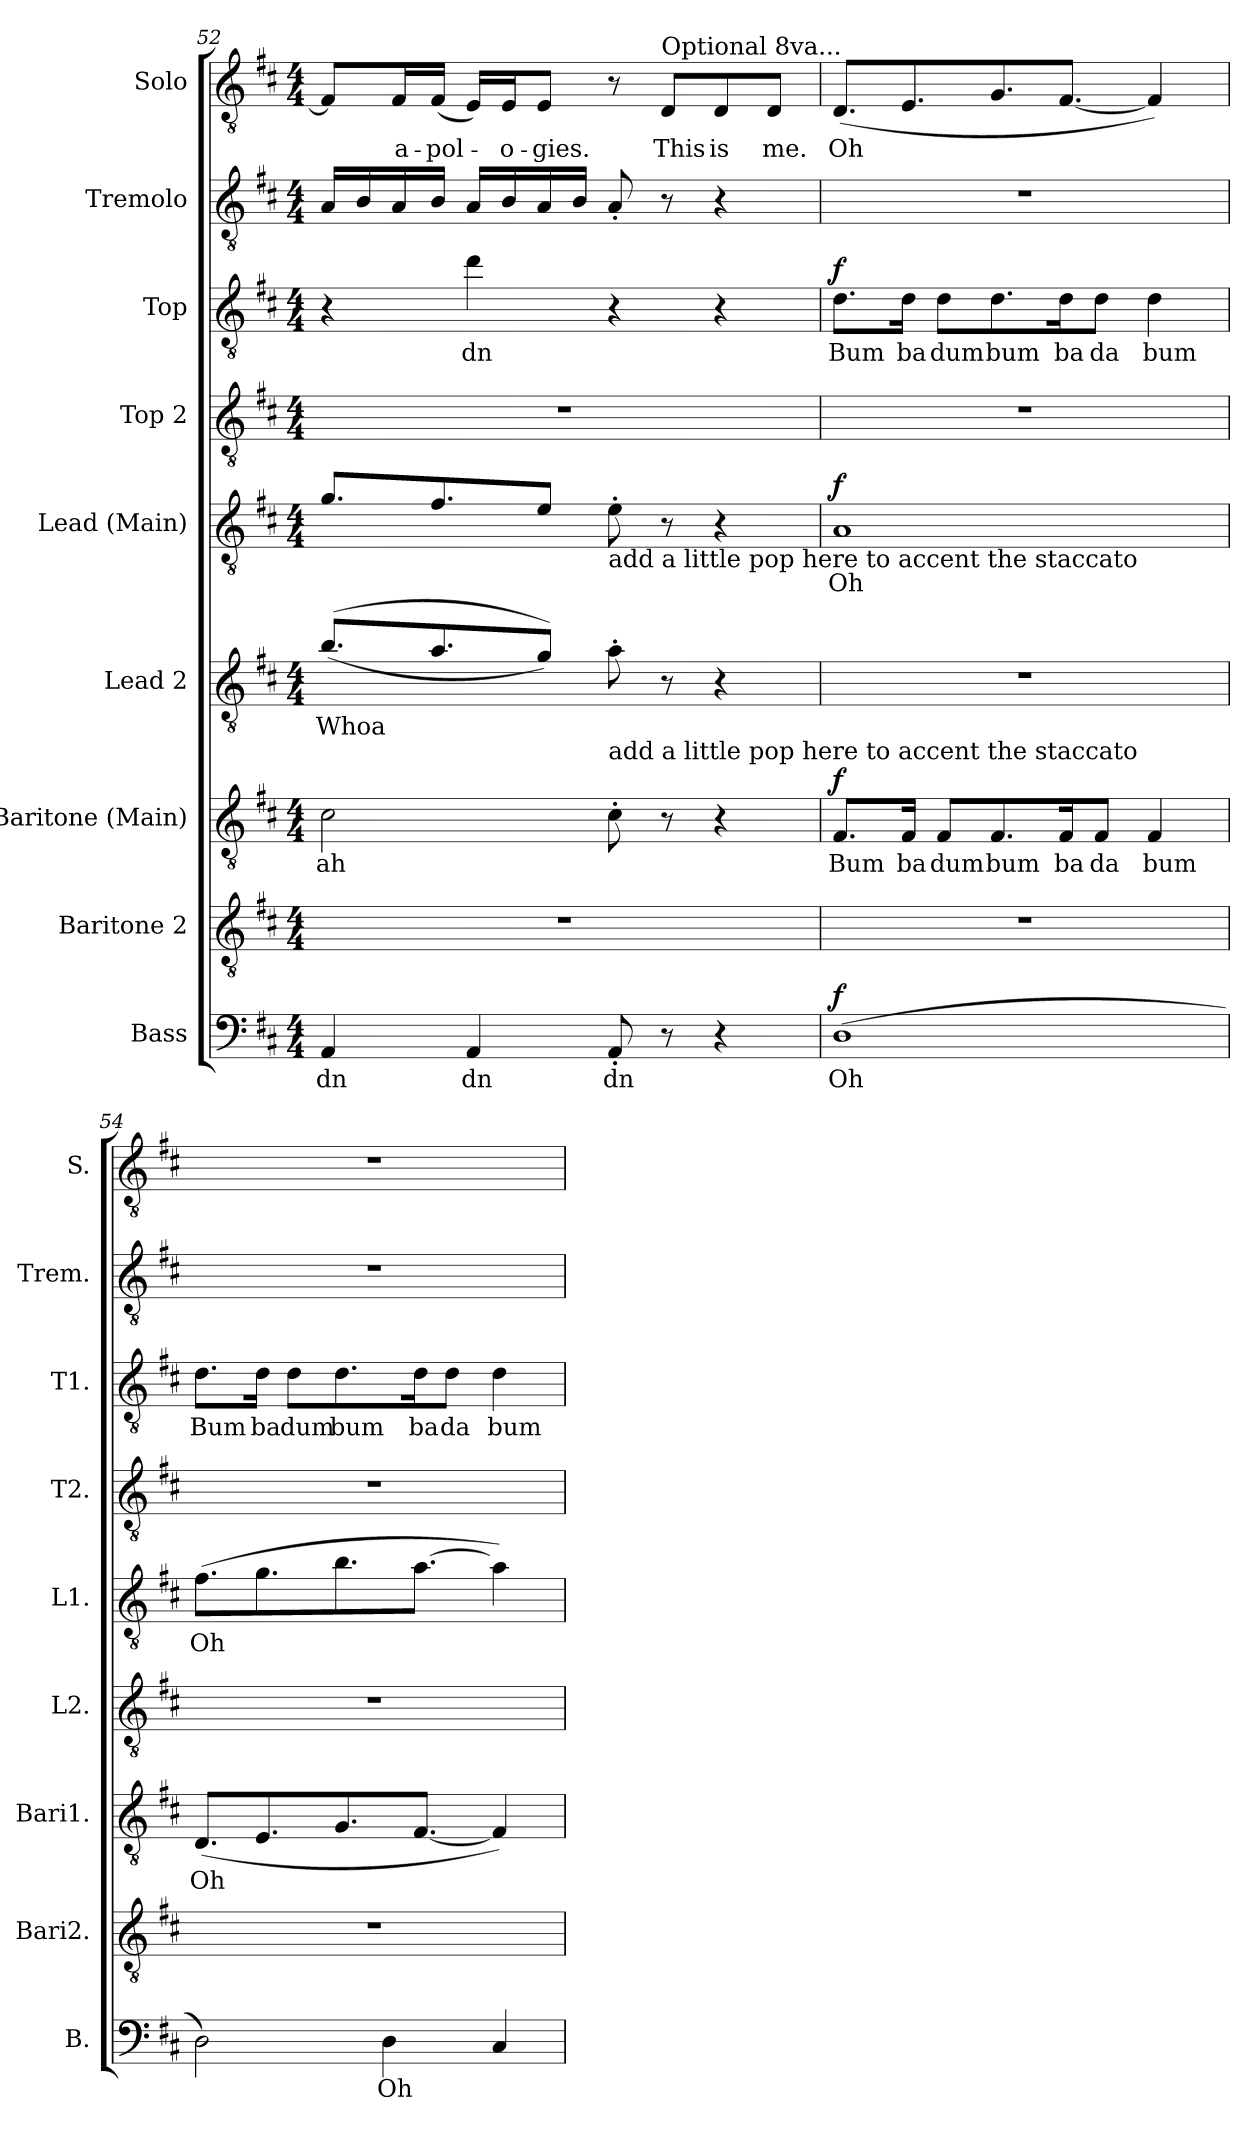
**kern	**text	**dynam	**kern	**kern	**text	**dynam	**kern	**text	**kern	**text	**dynam	**kern	**kern	**text	**dynam	**kern	**kern	**text
*part9	*part9	*part9	*part8	*part7	*part7	*part7	*part6	*part6	*part5	*part5	*part5	*part4	*part3	*part3	*part3	*part2	*part1	*part1
*staff9	*staff9	*staff9	*staff8	*staff7	*staff7	*staff7	*staff6	*staff6	*staff5	*staff5	*staff5	*staff4	*staff3	*staff3	*staff3	*staff2	*staff1	*staff1
*I"Bass	*	*	*I"Baritone 2	*I"Baritone (Main)	*	*	*I"Lead 2	*	*I"Lead (Main)	*	*	*I"Top 2	*I"Top	*	*	*I"Tremolo	*I"Solo	*
*I'B.	*	*	*I'Bari2.	*I'Bari1.	*	*	*I'L2.	*	*I'L1.	*	*	*I'T2.	*I'T1.	*	*	*I'Trem.	*I'S.	*
!!LO:PB:g=z
*clefF4	*	*	*clefGv2	*clefGv2	*	*	*clefGv2	*	*clefGv2	*	*	*clefGv2	*clefGv2	*	*	*clefGv2	*clefGv2	*
*k[f#c#]	*	*	*k[f#c#]	*k[f#c#]	*	*	*k[f#c#]	*	*k[f#c#]	*	*	*k[f#c#]	*k[f#c#]	*	*	*k[f#c#]	*k[f#c#]	*
*M4/4	*	*	*M4/4	*M4/4	*	*	*M4/4	*	*M4/4	*	*	*M4/4	*M4/4	*	*	*M4/4	*M4/4	*
=52	=52	=52	=52	=52	=52	=52	=52	=52	=52	=52	=52	=52	=52	=52	=52	=52	=52	=52
!	!LO:LY:b	!	!	!	!LO:LY:b	!	!	!LO:LY:b	!	!	!	!	!	!	!	!	!	!
4AA/	dn	.	1r	2c#\	ah	.	(<(<8.b/L	Whoa	8.g/L	.	.	1r	4r	.	.	16A/LL	8F#/L]	.
.	.	.	.	.	.	.	.	.	.	.	.	.	.	.	.	16B/	.	.
!	!	!	!	!	!	!	!	!	!	!	!	!	!	!	!	!	!	!LO:LY:b
.	.	.	.	.	.	.	.	.	.	.	.	.	.	.	.	16A/	16F#/L	a-
!	!	!	!	!	!	!	!	!	!	!	!	!	!	!	!	!	!	!LO:LY:b
.	.	.	.	.	.	.	8.a/	.	8.f#/	.	.	.	.	.	.	16B/JJ	(<16F#/JJ	-pol-
!	!LO:LY:b	!	!	!	!	!	!	!	!	!	!	!	!	!LO:LY:b	!	!	!	!
4AA/	dn	.	.	.	.	.	.	.	.	.	.	.	4dd\	dn	.	16A/LL	16E/LL)	.
!	!	!	!	!	!	!	!	!	!	!	!	!	!	!	!	!	!	!LO:LY:b
.	.	.	.	.	.	.	.	.	.	.	.	.	.	.	.	16B/	16E/J	-o-
!	!	!	!	!	!	!	!	!	!	!	!	!	!	!	!	!	!	!LO:LY:b
.	.	.	.	.	.	.	8g/J))	.	8e/J	.	.	.	.	.	.	16A/	8E/J	-gies.
.	.	.	.	.	.	.	.	.	.	.	.	.	.	.	.	16B/JJ	.	.
!	!	!	!	!	!	!	!	!	!LO:TX:b:t=add a little pop here to accent the staccato	!	!	!	!	!	!	!	!	!
!	!	!	!	!LO:TX:a:t=add a little pop here to accent the staccato	!	!	!	!	!	!	!	!	!	!	!	!	!	!
!	!LO:LY:b	!	!	!	!	!	!	!	!	!	!	!	!	!	!	!	!	!
8AA'/	dn	.	.	8c#'\	.	.	8a'\	.	8e'\	.	.	.	4r	.	.	8A'/	8r	.
!	!	!	!	!	!	!	!	!	!	!	!	!	!	!	!	!	!LO:TX:a:t=Optional 8va...	!
!	!	!	!	!	!	!	!	!	!	!	!	!	!	!	!	!	!	!LO:LY:b
8r	.	.	.	8r	.	.	8r	.	8r	.	.	.	.	.	.	8r	8D/L	This
!	!	!	!	!	!	!	!	!	!	!	!	!	!	!	!	!	!	!LO:LY:b
4r	.	.	.	4r	.	.	4r	.	4r	.	.	.	4r	.	.	4r	8D/	is
!	!	!	!	!	!	!	!	!	!	!	!	!	!	!	!	!	!	!LO:LY:b
.	.	.	.	.	.	.	.	.	.	.	.	.	.	.	.	.	8D/J	me.
=53	=53	=53	=53	=53	=53	=53	=53	=53	=53	=53	=53	=53	=53	=53	=53	=53	=53	=53
!	!LO:LY:b	!LO:DY:b	!	!	!LO:LY:b	!LO:DY:b	!	!	!	!LO:LY:b	!LO:DY:b	!	!	!LO:LY:b	!LO:DY:b	!	!	!LO:LY:b
(>1D	Oh	f	1r	8.F#/L	Bum	f	1r	.	1A	Oh	f	1r	8.d\L	Bum	f	1r	(<8.D/L	Oh
!	!	!	!	!	!LO:LY:b	!	!	!	!	!	!	!	!	!LO:LY:b	!	!	!	!
.	.	.	.	16F#/Jk	ba	.	.	.	.	.	.	.	16d\Jk	ba	.	.	8.E/	.
!	!	!	!	!	!LO:LY:b	!	!	!	!	!	!	!	!	!LO:LY:b	!	!	!	!
.	.	.	.	8F#/L	dum	.	.	.	.	.	.	.	8d\L	dum	.	.	.	.
!	!	!	!	!	!LO:LY:b	!	!	!	!	!	!	!	!	!LO:LY:b	!	!	!	!
.	.	.	.	8.F#/	bum	.	.	.	.	.	.	.	8.d\	bum	.	.	8.G/	.
!	!	!	!	!	!LO:LY:b	!	!	!	!	!	!	!	!	!LO:LY:b	!	!	!	!
.	.	.	.	16F#/K	ba	.	.	.	.	.	.	.	16d\K	ba	.	.	[8.F#/J	.
!	!	!	!	!	!LO:LY:b	!	!	!	!	!	!	!	!	!LO:LY:b	!	!	!	!
.	.	.	.	8F#/J	da	.	.	.	.	.	.	.	8d\J	da	.	.	.	.
!	!	!	!	!	!LO:LY:b	!	!	!	!	!	!	!	!	!LO:LY:b	!	!	!	!
.	.	.	.	4F#/	bum	.	.	.	.	.	.	.	4d\	bum	.	.	4F#/])	.
=54	=54	=54	=54	=54	=54	=54	=54	=54	=54	=54	=54	=54	=54	=54	=54	=54	=54	=54
!	!	!	!	!	!LO:LY:b	!	!	!	!	!LO:LY:b	!	!	!	!LO:LY:b	!	!	!	!
2D\)	.	.	1r	(<8.D/L	Oh	.	1r	.	(>8.f#\L	Oh	.	1r	8.d\L	Bum	.	1r	1r	.
!	!	!	!	!	!	!	!	!	!	!	!	!	!	!LO:LY:b	!	!	!	!
.	.	.	.	8.E/	.	.	.	.	8.g\	.	.	.	16d\Jk	ba	.	.	.	.
!	!	!	!	!	!	!	!	!	!	!	!	!	!	!LO:LY:b	!	!	!	!
.	.	.	.	.	.	.	.	.	.	.	.	.	8d\L	dum	.	.	.	.
!	!	!	!	!	!	!	!	!	!	!	!	!	!	!LO:LY:b	!	!	!	!
.	.	.	.	8.G/	.	.	.	.	8.b\	.	.	.	8.d\	bum	.	.	.	.
!	!LO:LY:b	!	!	!	!	!	!	!	!	!	!	!	!	!	!	!	!	!
4D\	Oh	.	.	.	.	.	.	.	.	.	.	.	.	.	.	.	.	.
!	!	!	!	!	!	!	!	!	!	!	!	!	!	!LO:LY:b	!	!	!	!
.	.	.	.	[8.F#/J	.	.	.	.	[8.a\J	.	.	.	16d\K	ba	.	.	.	.
!	!	!	!	!	!	!	!	!	!	!	!	!	!	!LO:LY:b	!	!	!	!
.	.	.	.	.	.	.	.	.	.	.	.	.	8d\J	da	.	.	.	.
!	!	!	!	!	!	!	!	!	!	!	!	!	!	!LO:LY:b	!	!	!	!
4C#/	.	.	.	4F#/])	.	.	.	.	4a\])	.	.	.	4d\	bum	.	.	.	.
=	=	=	=	=	=	=	=	=	=	=	=	=	=	=	=	=	=	=
*-	*-	*-	*-	*-	*-	*-	*-	*-	*-	*-	*-	*-	*-	*-	*-	*-	*-	*-
